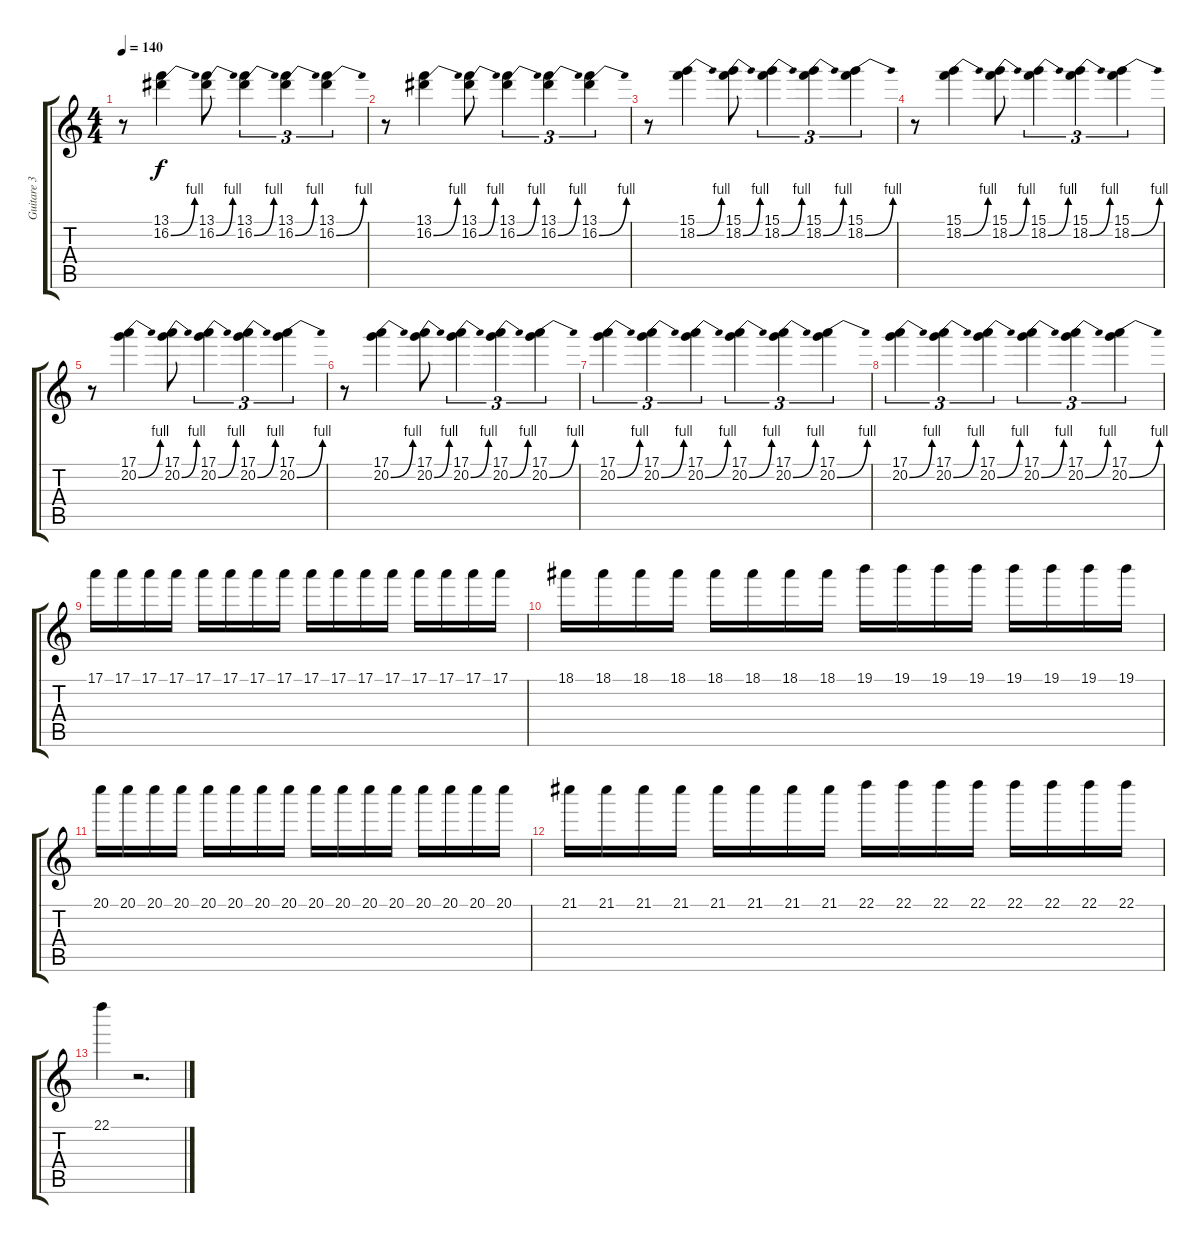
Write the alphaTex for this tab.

\track ("Guitare 3" "Guitare 3") {instrument distortionguitar}
\staff {score tabs}
\tuning (E4 B3 G3 D3 A2 D2) {hide}
\ts (4 4)
\tempo 140
\clef g2
\ks c
r.8{dy f} (13.1 16.2{be (bend 0 0 60 4)}).4 (13.1 16.2{be (bend 0 0 60 4)}).8 (13.1 16.2{be (bend 0 0 60 4)}).4{tu (3 2)} (13.1 16.2{be (bend 0 0 60 4)}).4{tu (3 2)} (13.1 16.2{be (bend 0 0 60 4)}).4{tu (3 2)} |
r.8 (13.1 16.2{be (bend 0 0 60 4)}).4 (13.1 16.2{be (bend 0 0 60 4)}).8 (13.1 16.2{be (bend 0 0 60 4)}).4{tu (3 2)} (13.1 16.2{be (bend 0 0 60 4)}).4{tu (3 2)} (13.1 16.2{be (bend 0 0 60 4)}).4{tu (3 2)} |
r.8 (15.1 18.2{be (bend 0 0 60 4)}).4 (15.1 18.2{be (bend 0 0 60 4)}).8 (15.1 18.2{be (bend 0 0 60 4)}).4{tu (3 2)} (15.1 18.2{be (bend 0 0 60 4)}).4{tu (3 2)} (15.1 18.2{be (bend 0 0 60 4)}).4{tu (3 2)} |
r.8 (15.1 18.2{be (bend 0 0 60 4)}).4 (15.1 18.2{be (bend 0 0 60 4)}).8 (15.1 18.2{be (bend 0 0 60 4)}).4{tu (3 2)} (15.1 18.2{be (bend 0 0 60 4)}).4{tu (3 2)} (15.1 18.2{be (bend 0 0 60 4)}).4{tu (3 2)} |
r.8 (17.1 20.2{be (bend 0 0 60 4)}).4 (17.1 20.2{be (bend 0 0 60 4)}).8 (17.1 20.2{be (bend 0 0 60 4)}).4{tu (3 2)} (17.1 20.2{be (bend 0 0 60 4)}).4{tu (3 2)} (17.1 20.2{be (bend 0 0 60 4)}).4{tu (3 2)} |
r.8 (17.1 20.2{be (bend 0 0 60 4)}).4 (17.1 20.2{be (bend 0 0 60 4)}).8 (17.1 20.2{be (bend 0 0 60 4)}).4{tu (3 2)} (17.1 20.2{be (bend 0 0 60 4)}).4{tu (3 2)} (17.1 20.2{be (bend 0 0 60 4)}).4{tu (3 2)} |
(17.1 20.2{be (bend 0 0 60 4)}).4{tu (3 2)} (17.1 20.2{be (bend 0 0 60 4)}).4{tu (3 2)} (17.1 20.2{be (bend 0 0 60 4)}).4{tu (3 2)} (17.1 20.2{be (bend 0 0 60 4)}).4{tu (3 2)} (17.1 20.2{be (bend 0 0 60 4)}).4{tu (3 2)} (17.1 20.2{be (bend 0 0 60 4)}).4{tu (3 2)} |
(17.1 20.2{be (bend 0 0 60 4)}).4{tu (3 2)} (17.1 20.2{be (bend 0 0 60 4)}).4{tu (3 2)} (17.1 20.2{be (bend 0 0 60 4)}).4{tu (3 2)} (17.1 20.2{be (bend 0 0 60 4)}).4{tu (3 2)} (17.1 20.2{be (bend 0 0 60 4)}).4{tu (3 2)} (17.1 20.2{be (bend 0 0 60 4)}).4{tu (3 2)} |
17.1.16 17.1.16 17.1.16 17.1.16 17.1.16 17.1.16 17.1.16 17.1.16 17.1.16 17.1.16 17.1.16 17.1.16 17.1.16 17.1.16 17.1.16 17.1.16 |
18.1.16 18.1.16 18.1.16 18.1.16 18.1.16 18.1.16 18.1.16 18.1.16 19.1.16 19.1.16 19.1.16 19.1.16 19.1.16 19.1.16 19.1.16 19.1.16 |
20.1.16 20.1.16 20.1.16 20.1.16 20.1.16 20.1.16 20.1.16 20.1.16 20.1.16 20.1.16 20.1.16 20.1.16 20.1.16 20.1.16 20.1.16 20.1.16 |
21.1.16 21.1.16 21.1.16 21.1.16 21.1.16 21.1.16 21.1.16 21.1.16 22.1.16 22.1.16 22.1.16 22.1.16 22.1.16 22.1.16 22.1.16 22.1.16 |
22.1.4 r.2{d}
